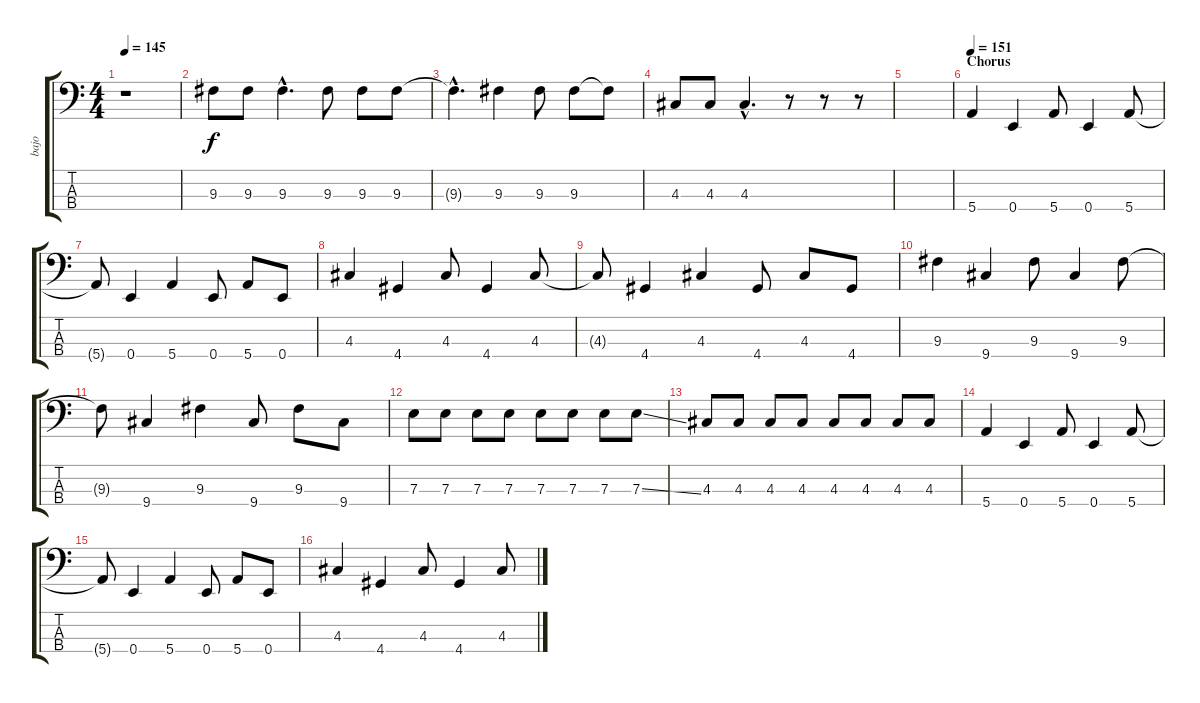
\track ("bajo" "bajo") {instrument electricbassfinger}
\staff {score tabs}
\tuning (G2 D2 A1 E1) {hide}
\ts (4 4)
\tempo 145
\clef f4
\ks c
r.1{dy f} |
9.3.8 9.3.8 9.3{hac}.4{d} 9.3.8 9.3.8 9.3.8 |
9.3{hac t}.4{d} 9.3.4 9.3.8 9.3.8 9.3{t}.8 |
4.3.8 4.3.8 4.3{hac}.4{d} r.8 r.8 r.8 |
|
\section ("" "Chorus")
\tempo 151
5.4.4 0.4.4 5.4.8 0.4.4 5.4.8 |
5.4{t}.8 0.4.4 5.4.4 0.4.8 5.4.8 0.4.8 |
4.3.4 4.4.4 4.3.8 4.4.4 4.3.8 |
4.3{t}.8 4.4.4 4.3.4 4.4.8 4.3.8 4.4.8 |
9.3.4 9.4.4 9.3.8 9.4.4 9.3.8 |
9.3{t}.8 9.4.4 9.3.4 9.4.8 9.3.8 9.4.8 |
7.3.8 7.3.8 7.3.8 7.3.8 7.3.8 7.3.8 7.3.8 7.3{ss}.8 |
4.3.8 4.3.8 4.3.8 4.3.8 4.3.8 4.3.8 4.3.8 4.3.8 |
5.4.4 0.4.4 5.4.8 0.4.4 5.4.8 |
5.4{t}.8 0.4.4 5.4.4 0.4.8 5.4.8 0.4.8 |
4.3.4 4.4.4 4.3.8 4.4.4 4.3.8
